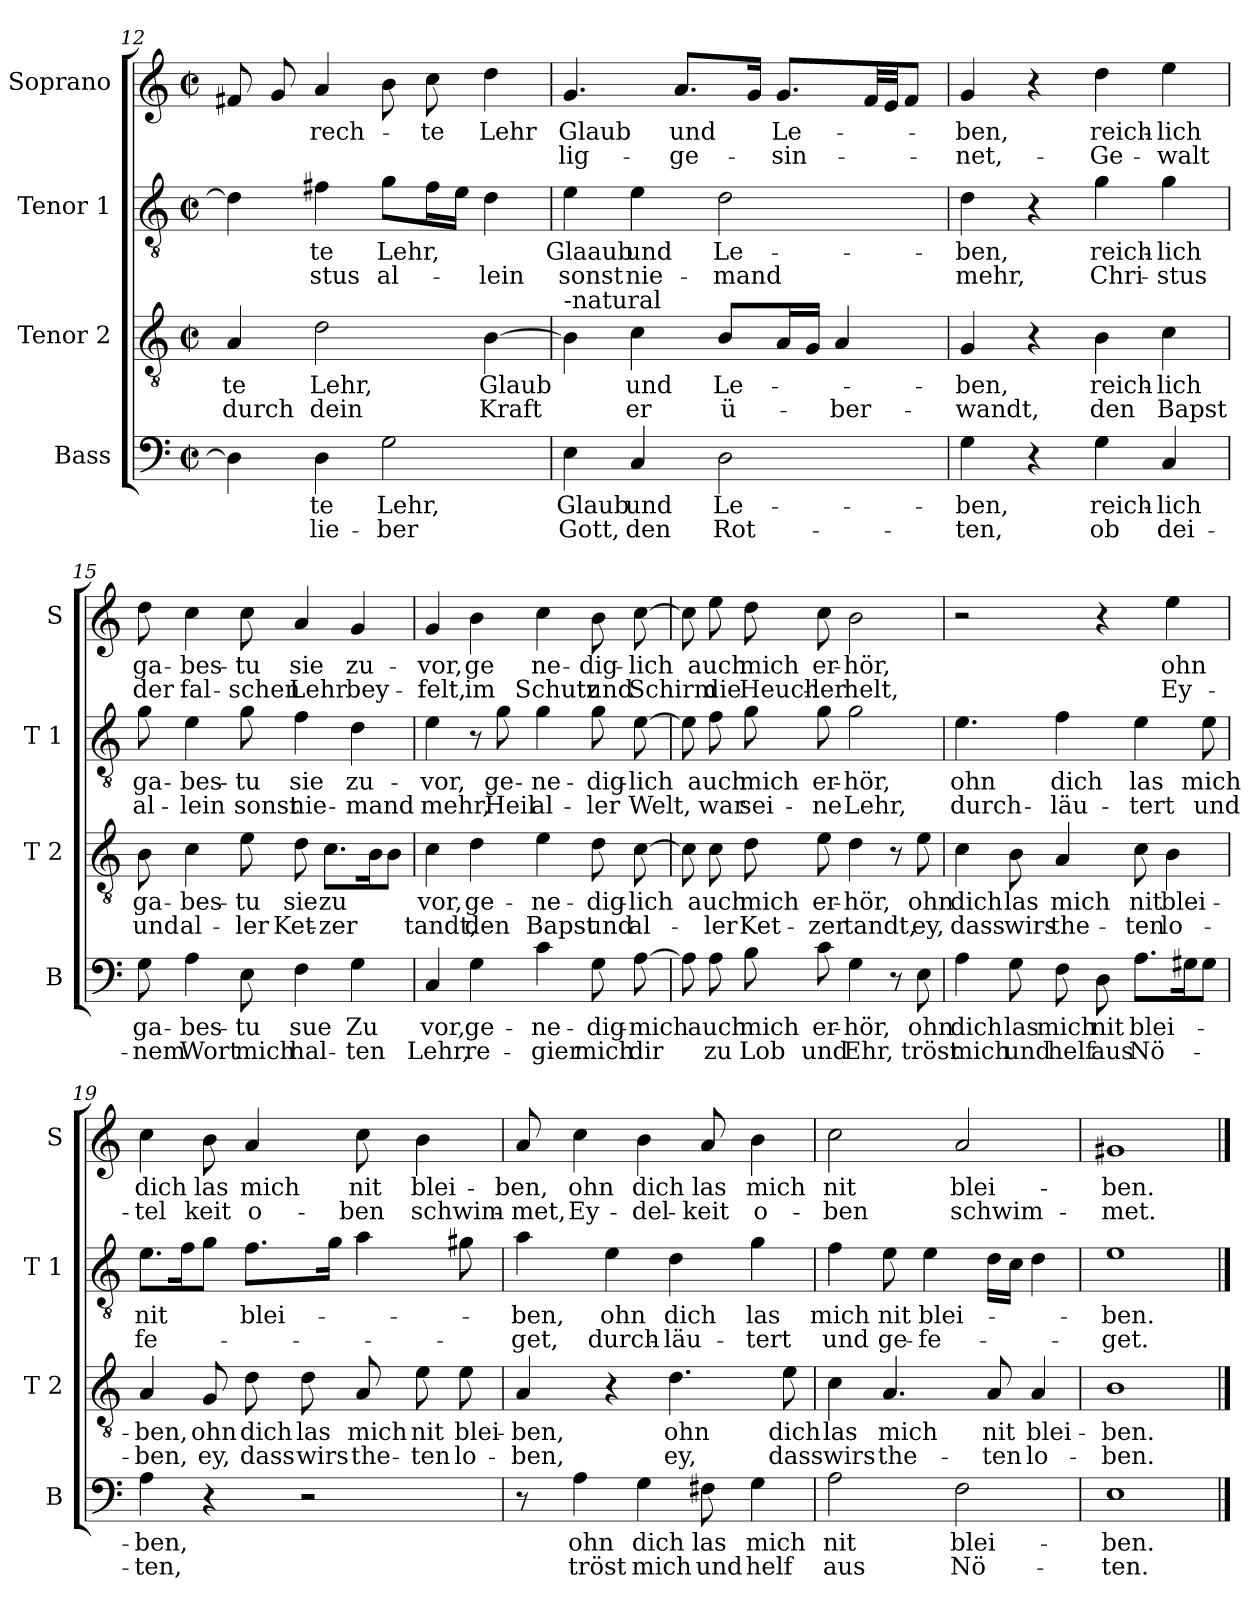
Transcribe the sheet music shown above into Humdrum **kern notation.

**kern	**text	**text	**kern	**text	**text	**kern	**text	**text	**kern	**text	**text
*part4	*part4	*part4	*part3	*part3	*part3	*part2	*part2	*part2	*part1	*part1	*part1
*staff4	*staff4	*staff4	*staff3	*staff3	*staff3	*staff2	*staff2	*staff2	*staff1	*staff1	*staff1
*I"Bass	*	*	*I"Tenor 2	*	*	*I"Tenor 1	*	*	*I"Soprano	*	*
*I'B	*	*	*I'T 2	*	*	*I'T 1	*	*	*I'S	*	*
*clefF4	*	*	*clefGv2	*	*	*clefGv2	*	*	*clefG2	*	*
*k[]	*	*	*k[]	*	*	*k[]	*	*	*k[]	*	*
*C:	*	*	*C:	*	*	*C:	*	*	*C:	*	*
*M2/2	*	*	*M2/2	*	*	*M2/2	*	*	*M2/2	*	*
*met(c|)	*	*	*met(c|)	*	*	*met(c|)	*	*	*met(c|)	*	*
=12	=12	=12	=12	=12	=12	=12	=12	=12	=12	=12	=12
!	!	!	!	!LO:LY:b	!LO:LY:b	!	!	!	!	!	!
4D\]	.	.	4A/	-te	durch	4d\]	.	.	8f#X/	.	.
.	.	.	.	.	.	.	.	.	8g/	.	.
!	!LO:LY:b	!LO:LY:b	!	!LO:LY:b	!LO:LY:b	!	!LO:LY:b	!LO:LY:b	!	!LO:LY:b	!
4D\	-te	lie-	2d\	Lehr,	dein	4f#X\	-te	-stus	4a/	rech-	.
!	!LO:LY:b	!LO:LY:b	!	!	!	!	!LO:LY:b	!LO:LY:b	!	!	!
2G\	Lehr,	-ber	.	.	.	8g\L	Lehr,	al-	8b\	.	.
!	!	!	!	!	!	!	!	!	!	!LO:LY:b	!
.	.	.	.	.	.	16f#\L	.	.	8cc\	-te	.
.	.	.	.	.	.	16e\JJ	.	.	.	.	.
!	!	!	!	!LO:LY:b	!LO:LY:b	!	!	!LO:LY:b	!	!LO:LY:b	!
.	.	.	[4B\	Glaub	Kraft	4d\	.	-lein	4dd\	Lehr	.
=13	=13	=13	=13	=13	=13	=13	=13	=13	=13	=13	=13
!	!	!	!LO:TX:a:t=-natural	!	!	!	!	!	!	!	!
!	!LO:LY:b	!LO:LY:b	!	!	!	!	!LO:LY:b	!LO:LY:b	!	!LO:LY:b	!LO:LY:b
4E\	Glaub	Gott,	4B\]	.	.	4e\	Glaaub	sonst	4.g/	Glaub	-lig-
!	!LO:LY:b	!LO:LY:b	!	!LO:LY:b	!LO:LY:b	!	!LO:LY:b	!LO:LY:b	!	!	!
4C/	und	den	4c\	und	er	4e\	und	nie-	.	.	.
!	!	!	!	!	!	!	!	!	!	!LO:LY:b	!LO:LY:b
.	.	.	.	.	.	.	.	.	8.a/L	und	-ge-
!	!LO:LY:b	!LO:LY:b	!	!LO:LY:b	!LO:LY:b	!	!LO:LY:b	!LO:LY:b	!	!	!
2D\	Le-	Rot-	8B/L	Le-	ü-	2d\	Le-	-mand	.	.	.
.	.	.	.	.	.	.	.	.	16g/Jk	.	.
!	!	!	!	!	!	!	!	!	!	!LO:LY:b	!LO:LY:b
.	.	.	16A/L	.	.	.	.	.	8.g/L	Le-	-sin-
.	.	.	16G/JJ	.	.	.	.	.	.	.	.
!	!	!	!	!	!LO:LY:b	!	!	!	!	!	!
.	.	.	4A/	.	-ber-	.	.	.	.	.	.
.	.	.	.	.	.	.	.	.	32f/LL	.	.
.	.	.	.	.	.	.	.	.	32e/JJ	.	.
.	.	.	.	.	.	.	.	.	8f/J	.	.
!!LO:LB:g=z
=14	=14	=14	=14	=14	=14	=14	=14	=14	=14	=14	=14
!	!LO:LY:b	!LO:LY:b	!	!LO:LY:b	!LO:LY:b	!	!LO:LY:b	!LO:LY:b	!	!LO:LY:b	!LO:LY:b
4G\	-ben,	-ten,	4G/	-ben,	-wandt,	4d\	-ben,	mehr,	4g/	-ben,	-net,-
4r	.	.	4r	.	.	4r	.	.	4r	.	.
!	!LO:LY:b	!LO:LY:b	!	!LO:LY:b	!LO:LY:b	!	!LO:LY:b	!LO:LY:b	!	!LO:LY:b	!LO:LY:b
4G\	reich-	ob	4B\	reich-	den	4g\	reich-	Chri-	4dd\	reich-	-Ge-
!	!LO:LY:b	!LO:LY:b	!	!LO:LY:b	!LO:LY:b	!	!LO:LY:b	!LO:LY:b	!	!LO:LY:b	!LO:LY:b
4C/	-lich	dei-	4c\	-lich	Bapst	4g\	-lich	-stus	4ee\	-lich	-walt
=15	=15	=15	=15	=15	=15	=15	=15	=15	=15	=15	=15
!	!LO:LY:b	!LO:LY:b	!	!LO:LY:b	!LO:LY:b	!	!LO:LY:b	!LO:LY:b	!	!LO:LY:b	!LO:LY:b
8G\	ga-	-nem	8B\	ga-	und	8g\	ga-	al-	8dd\	ga-	der
!	!LO:LY:b	!LO:LY:b	!	!LO:LY:b	!LO:LY:b	!	!LO:LY:b	!LO:LY:b	!	!LO:LY:b	!LO:LY:b
4A\	-bes-	Wort	4c\	-bes-	al-	4e\	-bes-	-lein	4cc\	-bes-	fal-
!	!LO:LY:b	!LO:LY:b	!	!LO:LY:b	!LO:LY:b	!	!LO:LY:b	!LO:LY:b	!	!LO:LY:b	!LO:LY:b
8E\	-tu	mich	8e\	-tu	-ler	8g\	-tu	sonst	8cc\	-tu	-schen
!	!LO:LY:b	!LO:LY:b	!	!LO:LY:b	!LO:LY:b	!	!LO:LY:b	!LO:LY:b	!	!LO:LY:b	!LO:LY:b
4F\	sue	hal-	8d\	sie	Ket-	4f\	sie	nie-	4a/	sie	Lehr
!	!	!	!	!LO:LY:b	!LO:LY:b	!	!	!	!	!	!
.	.	.	8.c\L	zu	-zer	.	.	.	.	.	.
!	!LO:LY:b	!LO:LY:b	!	!	!	!	!LO:LY:b	!LO:LY:b	!	!LO:LY:b	!LO:LY:b
4G\	Zu	-ten	.	.	.	4d\	zu-	-mand	4g/	zu-	bey-
.	.	.	16B\k	.	.	.	.	.	.	.	.
.	.	.	8B\J	.	.	.	.	.	.	.	.
=16	=16	=16	=16	=16	=16	=16	=16	=16	=16	=16	=16
!	!LO:LY:b	!LO:LY:b	!	!LO:LY:b	!LO:LY:b	!	!LO:LY:b	!LO:LY:b	!	!LO:LY:b	!LO:LY:b
4C/	vor,	Lehr,	4c\	vor,	tandt,	4e\	-vor,	mehr,	4g/	-vor,	-felt,
!	!LO:LY:b	!LO:LY:b	!	!LO:LY:b	!LO:LY:b	!	!	!	!	!LO:LY:b	!LO:LY:b
4G\	ge-	re-	4d\	ge-	den	8r	.	.	4b\	ge	im
!	!	!	!	!	!	!	!LO:LY:b	!LO:LY:b	!	!	!
.	.	.	.	.	.	8g\	ge-	Heil	.	.	.
!	!LO:LY:b	!LO:LY:b	!	!LO:LY:b	!LO:LY:b	!	!LO:LY:b	!LO:LY:b	!	!LO:LY:b	!LO:LY:b
4c\	-ne-	-gier	4e\	-ne-	Bapst	4g\	-ne-	al-	4cc\	ne-	Schutz
!	!LO:LY:b	!LO:LY:b	!	!LO:LY:b	!LO:LY:b	!	!LO:LY:b	!LO:LY:b	!	!LO:LY:b	!LO:LY:b
8G\	-dig-	mich	8d\	-dig-	und	8g\	-dig-	-ler	8b\	-dig-	und
!	!LO:LY:b	!LO:LY:b	!	!LO:LY:b	!LO:LY:b	!	!LO:LY:b	!LO:LY:b	!	!LO:LY:b	!LO:LY:b
[8A\	-mich	dir	[8c\	-lich	al-	[8e\	-lich	Welt,	[8cc\	-lich	Schirm
!!LO:PB:g=z
=17	=17	=17	=17	=17	=17	=17	=17	=17	=17	=17	=17
8A\]	.	.	8c\]	.	.	8e\]	.	.	8cc\]	.	.
!	!LO:LY:b	!LO:LY:b	!	!LO:LY:b	!LO:LY:b	!	!LO:LY:b	!LO:LY:b	!	!LO:LY:b	!LO:LY:b
8A\	auch	zu	8c\	auch	-ler	8f\	auch	war	8ee\	auch	die
!	!LO:LY:b	!LO:LY:b	!	!LO:LY:b	!LO:LY:b	!	!LO:LY:b	!LO:LY:b	!	!LO:LY:b	!LO:LY:b
8B\	mich	Lob	8d\	mich	Ket-	8g\	mich	sei-	8dd\	mich	Heuch-
!	!LO:LY:b	!LO:LY:b	!	!LO:LY:b	!LO:LY:b	!	!LO:LY:b	!LO:LY:b	!	!LO:LY:b	!LO:LY:b
8c\	er-	und	8e\	er-	-zer	8g\	er-	-ne	8cc\	er-	-ler
!	!LO:LY:b	!LO:LY:b	!	!LO:LY:b	!LO:LY:b	!	!LO:LY:b	!LO:LY:b	!	!LO:LY:b	!LO:LY:b
4G\	-hör,	Ehr,	4d\	-hör,	tandt,	2g\	-hör,	Lehr,	2b\	-hör,	helt,
8r	.	.	8r	.	.	.	.	.	.	.	.
!	!LO:LY:b	!LO:LY:b	!	!LO:LY:b	!LO:LY:b	!	!	!	!	!	!
8E\	ohn	tröst	8e\	ohn	ey,	.	.	.	.	.	.
=18	=18	=18	=18	=18	=18	=18	=18	=18	=18	=18	=18
!	!LO:LY:b	!LO:LY:b	!	!LO:LY:b	!LO:LY:b	!	!LO:LY:b	!LO:LY:b	!	!	!
4A\	dich	mich	4c\	dich	dass	4.e\	ohn	durch-	2r	.	.
!	!LO:LY:b	!LO:LY:b	!	!LO:LY:b	!LO:LY:b	!	!	!	!	!	!
8G\	las	und	8B\	las	wirs	.	.	.	.	.	.
!	!LO:LY:b	!LO:LY:b	!	!LO:LY:b	!LO:LY:b	!	!LO:LY:b	!LO:LY:b	!	!	!
8F\	mich	helf	4A/	mich	the-	4f\	dich	-läu-	.	.	.
!	!LO:LY:b	!LO:LY:b	!	!	!	!	!	!	!	!	!
8D\	nit	aus	.	.	.	.	.	.	4r	.	.
!	!LO:LY:b	!LO:LY:b	!	!LO:LY:b	!LO:LY:b	!	!LO:LY:b	!LO:LY:b	!	!	!
8.A\L	blei-	Nö-	8c\	nit	-ten	4e\	las	-tert	.	.	.
!	!	!	!	!LO:LY:b	!LO:LY:b	!	!	!	!	!LO:LY:b	!LO:LY:b
.	.	.	4B\	blei-	lo-	.	.	.	4ee\	ohn	Ey-
16G#X\k	.	.	.	.	.	.	.	.	.	.	.
!	!	!	!	!	!	!	!LO:LY:b	!LO:LY:b	!	!	!
8G#\J	.	.	.	.	.	8e\	mich	und	.	.	.
=19	=19	=19	=19	=19	=19	=19	=19	=19	=19	=19	=19
!	!LO:LY:b	!LO:LY:b	!	!LO:LY:b	!LO:LY:b	!	!LO:LY:b	!LO:LY:b	!	!LO:LY:b	!LO:LY:b
4A\	-ben,	-ten,	4A/	-ben,	-ben,	8.e\L	nit	fe-	4cc\	dich	-tel
.	.	.	.	.	.	16f\k	.	.	.	.	.
!	!	!	!	!LO:LY:b	!LO:LY:b	!	!	!	!	!LO:LY:b	!LO:LY:b
4r	.	.	8G/	ohn	ey,	8g\J	.	.	8b\	las	keit
!	!	!	!	!LO:LY:b	!LO:LY:b	!	!LO:LY:b	!	!	!LO:LY:b	!LO:LY:b
.	.	.	8d\	dich	dass	8.f\L	blei-	.	4a/	mich	o-
!	!	!	!	!LO:LY:b	!LO:LY:b	!	!	!	!	!	!
2r	.	.	8d\	las	wirs	.	.	.	.	.	.
.	.	.	.	.	.	16g\Jk	.	.	.	.	.
!	!	!	!	!LO:LY:b	!LO:LY:b	!	!	!	!	!LO:LY:b	!LO:LY:b
.	.	.	8A/	mich	the-	4a\	.	.	8cc\	nit	-ben
!	!	!	!	!LO:LY:b	!LO:LY:b	!	!	!	!	!LO:LY:b	!LO:LY:b
.	.	.	8e\	nit	-ten	.	.	.	4b\	blei-	schwim-
!	!	!	!	!LO:LY:b	!LO:LY:b	!	!	!	!	!	!
.	.	.	8e\	blei-	lo-	8g#X\	.	.	.	.	.
!!LO:LB:g=z
=20	=20	=20	=20	=20	=20	=20	=20	=20	=20	=20	=20
!	!	!	!	!LO:LY:b	!LO:LY:b	!	!LO:LY:b	!LO:LY:b	!	!LO:LY:b	!LO:LY:b
8r	.	.	4A/	-ben,	-ben,	4a\	-ben,	-get,	8a/	-ben,	-met,
!	!LO:LY:b	!LO:LY:b	!	!	!	!	!	!	!	!LO:LY:b	!LO:LY:b
4A\	ohn	tröst	.	.	.	.	.	.	4cc\	ohn	Ey-
!	!	!	!	!	!	!	!LO:LY:b	!LO:LY:b	!	!	!
.	.	.	4r	.	.	4e\	ohn	durch-	.	.	.
!	!LO:LY:b	!LO:LY:b	!	!	!	!	!	!	!	!LO:LY:b	!LO:LY:b
4G\	dich	mich	.	.	.	.	.	.	4b\	dich	-del-
!	!	!	!	!LO:LY:b	!LO:LY:b	!	!LO:LY:b	!LO:LY:b	!	!	!
.	.	.	4.d\	ohn	ey,	4d\	dich	-läu-	.	.	.
!	!LO:LY:b	!LO:LY:b	!	!	!	!	!	!	!	!LO:LY:b	!LO:LY:b
8F#X\	las	und	.	.	.	.	.	.	8a/	las	-keit
!	!LO:LY:b	!LO:LY:b	!	!	!	!	!LO:LY:b	!LO:LY:b	!	!LO:LY:b	!LO:LY:b
4G\	mich	helf	.	.	.	4g\	las	-tert	4b\	mich	o-
!	!	!	!	!LO:LY:b	!LO:LY:b	!	!	!	!	!	!
.	.	.	8e\	dich	dass	.	.	.	.	.	.
=21	=21	=21	=21	=21	=21	=21	=21	=21	=21	=21	=21
!	!LO:LY:b	!LO:LY:b	!	!LO:LY:b	!LO:LY:b	!	!LO:LY:b	!LO:LY:b	!	!LO:LY:b	!LO:LY:b
2A\	nit	aus	4c\	las	wirs	4f\	mich	und	2cc\	nit	-ben
!	!	!	!	!LO:LY:b	!LO:LY:b	!	!LO:LY:b	!LO:LY:b	!	!	!
.	.	.	4.A/	mich	the-	8e\	nit	ge-	.	.	.
!	!	!	!	!	!	!	!LO:LY:b	!LO:LY:b	!	!	!
.	.	.	.	.	.	4e\	blei-	-fe-	.	.	.
!	!LO:LY:b	!LO:LY:b	!	!	!	!	!	!	!	!LO:LY:b	!LO:LY:b
2F\	blei-	Nö-	.	.	.	.	.	.	2a/	blei-	schwim-
!	!	!	!	!LO:LY:b	!LO:LY:b	!	!	!	!	!	!
.	.	.	8A/	nit	-ten	16d\LL	.	.	.	.	.
.	.	.	.	.	.	16c\JJ	.	.	.	.	.
!	!	!	!	!LO:LY:b	!LO:LY:b	!	!	!	!	!	!
.	.	.	4A/	blei-	lo-	4d\	.	.	.	.	.
=22	=22	=22	=22	=22	=22	=22	=22	=22	=22	=22	=22
!	!LO:LY:b	!LO:LY:b	!	!LO:LY:b	!LO:LY:b	!	!LO:LY:b	!LO:LY:b	!	!LO:LY:b	!LO:LY:b
1E	-ben.	-ten.	1B	-ben.	-ben.	1e	-ben.	-get.	1g#X	-ben.	-met.
==	==	==	==	==	==	==	==	==	==	==	==
*-	*-	*-	*-	*-	*-	*-	*-	*-	*-	*-	*-
